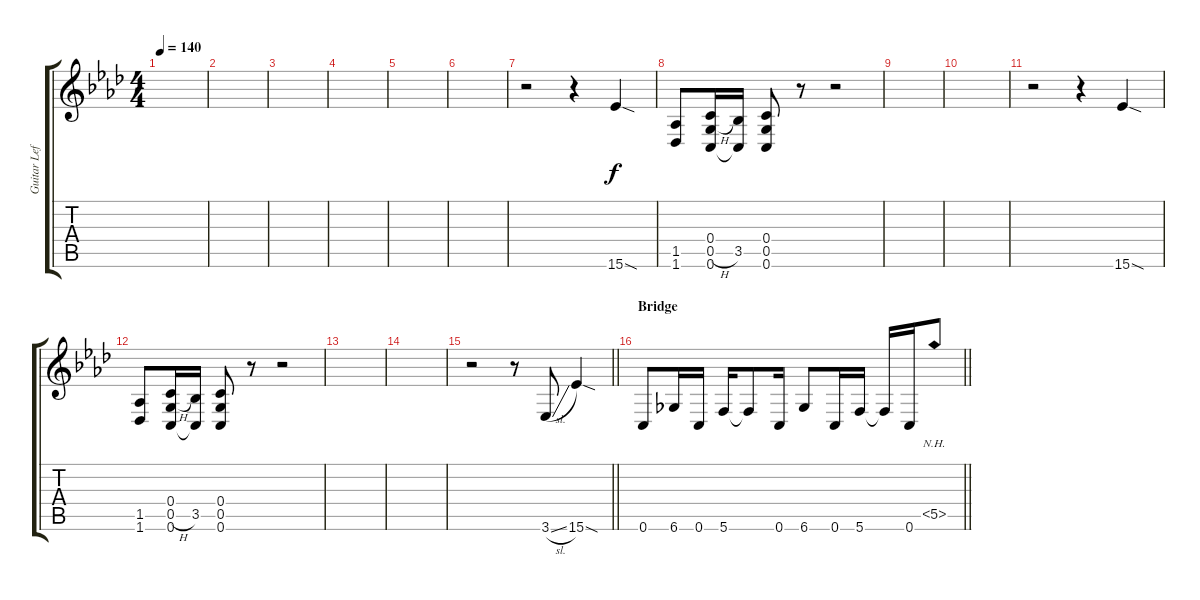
\track ("Guitar Left" "Guitar Lef") {instrument distortionguitar}
\staff {score tabs}
\tuning (D4 A3 F3 C3 G2 C2) {hide}
\ts (4 4)
\tempo 140
\clef g2
\ks ab
|
|
|
|
|
|
r.2 r.4 15.6{sod}.4 |
(1.5 1.6).8 (0.4 0.5{h} 0.6).16 (3.5 0.6{t}).16 (0.4 0.5 0.6).8 r.8 r.2 |
|
|
r.2 r.4 15.6{sod}.4 |
(1.5 1.6).8 (0.4 0.5{h} 0.6).16 (3.5 0.6{t}).16 (0.4 0.5 0.6).8 r.8 r.2 |
|
|
\barLineRight lightlight
r.2 r.8 3.6{sl}.8 15.6{sod}.4 |
\section ("" "Bridge")
\barLineRight lightlight
0.6.8 6.6.16 0.6.16 5.6.16 5.6{t}.8 0.6.16 6.6.8 0.6.16 5.6.16 5.6{t}.16 0.6.16 5.5{nh}.8
